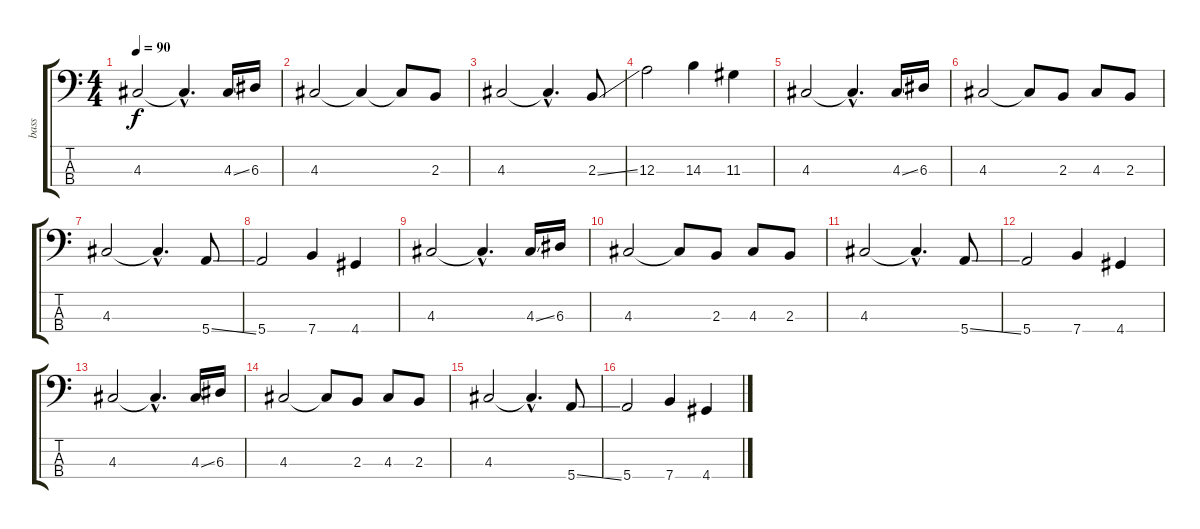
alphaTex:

\track ("bass" "bass") {instrument electricbassfinger}
\staff {score tabs}
\tuning (G2 D2 A1 E1) {hide}
\ts (4 4)
\tempo 90
\clef f4
\ks c
4.3.2{dy f instrument electricbassfinger} 4.3{hac t}.4{d} 4.3{ss}.16 6.3.16 |
4.3.2 4.3{t}.4 4.3{t}.8 2.3.8 |
4.3.2 4.3{hac t}.4{d} 2.3{ss}.8 |
12.3.2 14.3.4 11.3.4 |
4.3.2 4.3{hac t}.4{d} 4.3{ss}.16 6.3.16 |
4.3.2 4.3{t}.8 2.3.8 4.3.8 2.3.8 |
4.3.2 4.3{hac t}.4{d} 5.4{ss}.8 |
5.4.2 7.4.4 4.4.4 |
4.3.2 4.3{hac t}.4{d} 4.3{ss}.16 6.3.16 |
4.3.2 4.3{t}.8 2.3.8 4.3.8 2.3.8 |
4.3.2 4.3{hac t}.4{d} 5.4{ss}.8 |
5.4.2 7.4.4 4.4.4 |
4.3.2 4.3{hac t}.4{d} 4.3{ss}.16 6.3.16 |
4.3.2 4.3{t}.8 2.3.8 4.3.8 2.3.8 |
4.3.2 4.3{hac t}.4{d} 5.4{ss}.8 |
5.4.2 7.4.4 4.4.4
